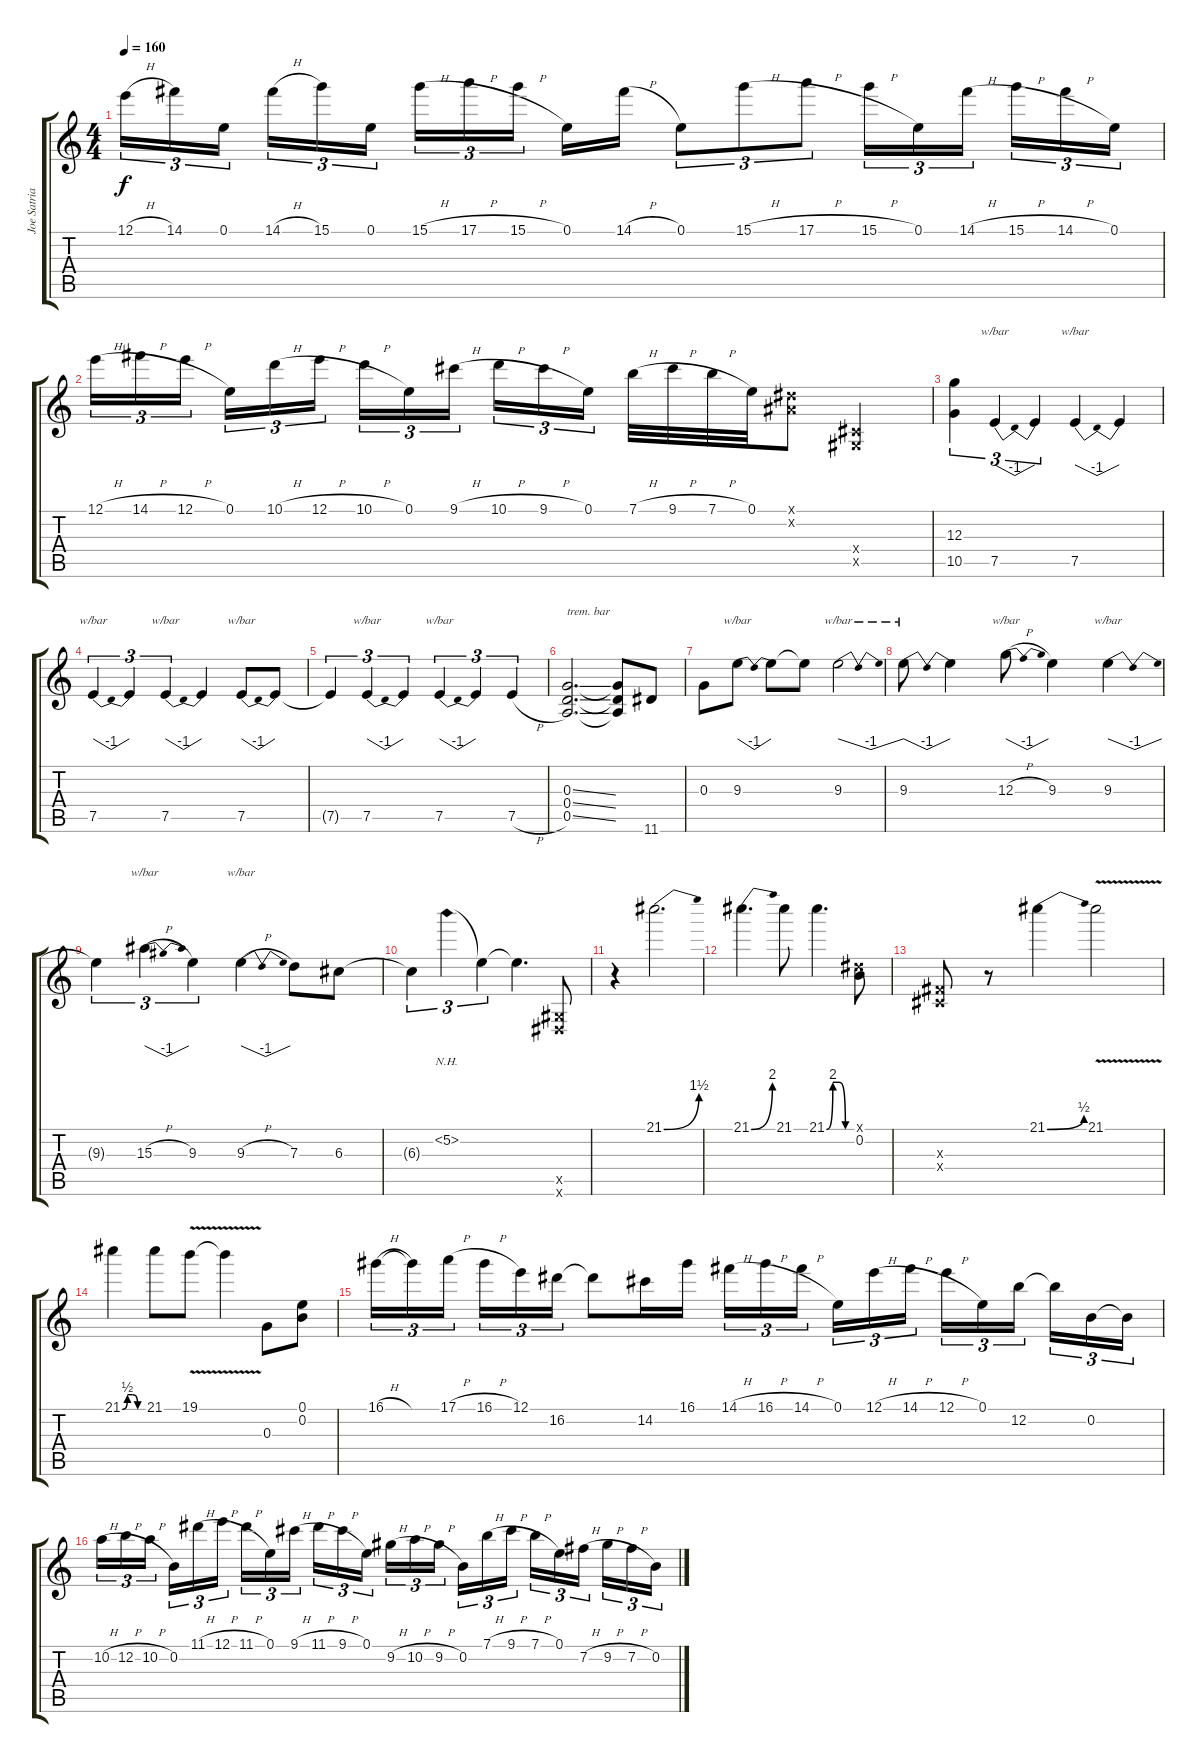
\track ("Joe Satriani Lead" "Joe Satria") {instrument distortionguitar}
\staff {score tabs}
\tuning (E4 B3 G3 D3 A2 E2) {hide}
\ts (4 4)
\tempo 160
\clef g2
\ks c
12.1{h}.16{tu (3 2) dy f} 14.1.16{tu (3 2)} 0.1.16{tu (3 2)} 14.1{h}.16{tu (3 2)} 15.1.16{tu (3 2)} 0.1.16{tu (3 2)} 15.1{h}.16{tu (3 2)} 17.1{h}.16{tu (3 2)} 15.1{h}.16{tu (3 2)} 0.1.16 14.1{h}.16 0.1.8{tu (3 2)} 15.1{h}.8{tu (3 2)} 17.1{h}.8{tu (3 2)} 15.1{h}.16{tu (3 2)} 0.1.16{tu (3 2)} 14.1{h}.16{tu (3 2)} 15.1{h}.16{tu (3 2)} 14.1{h}.16{tu (3 2)} 0.1.16{tu (3 2)} |
12.1{h}.16{tu (3 2)} 14.1{h}.16{tu (3 2)} 12.1{h}.16{tu (3 2)} 0.1.16{tu (3 2)} 10.1{h}.16{tu (3 2)} 12.1{h}.16{tu (3 2)} 10.1{h}.16{tu (3 2)} 0.1.16{tu (3 2)} 9.1{h}.16{tu (3 2)} 10.1{h}.16{tu (3 2)} 9.1{h}.16{tu (3 2)} 0.1.16{tu (3 2)} 7.1{h}.32 9.1{h}.32 7.1{h}.32 0.1.32 (-1.1{x} -1.2{x}).8 (-1.4{x} -1.5{x}).4 |
(12.3 10.5).4{tu (3 2)} 7.5.4{tu (3 2) tbe (dip default 0 0 30 -4 60 0)} 7.5{t}.4{tu (3 2)} 7.5.4{tbe (dip default 0 0 30 -4 60 0)} 7.5{t}.4 |
7.5.4{tu (3 2) tbe (dip default 0 0 30 -4 60 0)} 7.5{t}.4{tu (3 2)} 7.5.4{tu (3 2) tbe (dip default 0 0 30 -4 60 0)} 7.5{t}.4 7.5.8{tbe (dip default 0 0 30 -4 60 0)} 7.5{t}.8 |
7.5{t}.4{tu (3 2)} 7.5.4{tu (3 2) tbe (dip default 0 0 30 -4 60 0)} 7.5{t}.4{tu (3 2)} 7.5.4{tu (3 2) tbe (dip default 0 0 30 -4 60 0)} 7.5{t}.4{tu (3 2)} 7.5{h}.4{tu (3 2)} |
(0.3{ss} 0.4{ss} 0.5{ss}).2{d txt "trem. bar"} (0.3{t} 0.4{t} 0.5{t}).8 11.6.8 |
0.3.8 9.3.8{tbe (dip default 0 0 30 -4 60 0)} 9.3{t}.8 9.3{t}.8 9.3.2{tbe (dip default 0 0 30 -4 60 0)} |
9.3.8{tbe (dip default 0 0 30 -4 60 0)} 9.3{t}.4 12.3{h}.8{tbe (dip default 0 0 30 -4 60 0)} 9.3.4 9.3.4{tbe (dip default 0 0 30 -4 60 0)} |
9.3{t}.4{tu (3 2)} 15.3{h}.4{tu (3 2) tbe (dip default 0 0 30 -4 60 0)} 9.3.4{tu (3 2)} 9.3{h}.4{tbe (dip default 0 0 30 -4 60 0)} 7.3.8 6.3.8 |
6.3{t}.4{tu (3 2)} 5.2{nh}.4{tu (3 2)} 5.2{t}.4{tu (3 2)} 5.2{t}.4{d} (-1.5{x} -1.6{x}).8 |
r.4 21.1{be (bend 0 0 60 6)}.2{d} |
21.1{be (bend 0 0 60 8)}.4{d} 21.1.8 21.1{be (custom 0 0 15 8 30 8 45 0 60 0)}.4{d} (-1.1{x} 0.2).8 |
(-1.3{x} -1.4{x}).8 r.8 21.1{be (bend 0 0 60 2)}.4 21.1{v}.2 |
21.1{be (custom 0 0 15 2 30 2 45 0 60 0)}.4 21.1.8 19.1{v}.8 19.1{t}.4 0.3.8 (0.1 0.2).8 |
16.1{h}.16{tu (3 2)} 16.1{t}.16{tu (3 2)} 17.1{h}.16{tu (3 2)} 16.1{h}.16{tu (3 2)} 12.1.16{tu (3 2)} 16.2.16{tu (3 2)} 16.2{t}.8 14.2.16 16.1.16 14.1{h}.16{tu (3 2)} 16.1{h}.16{tu (3 2)} 14.1{h}.16{tu (3 2)} 0.1.16{tu (3 2)} 12.1{h}.16{tu (3 2)} 14.1{h}.16{tu (3 2)} 12.1{h}.16{tu (3 2)} 0.1.16{tu (3 2)} 12.2.16{tu (3 2)} 12.2{t}.16{tu (3 2)} 0.2.16{tu (3 2)} 0.2{t}.16{tu (3 2)} |
10.2{h}.16{tu (3 2)} 12.2{h}.16{tu (3 2)} 10.2{h}.16{tu (3 2)} 0.2.16{tu (3 2)} 11.1{h}.16{tu (3 2)} 12.1{h}.16{tu (3 2)} 11.1{h}.16{tu (3 2)} 0.1.16{tu (3 2)} 9.1{h}.16{tu (3 2)} 11.1{h}.16{tu (3 2)} 9.1{h}.16{tu (3 2)} 0.1.16{tu (3 2)} 9.2{h}.16{tu (3 2)} 10.2{h}.16{tu (3 2)} 9.2{h}.16{tu (3 2)} 0.2.16{tu (3 2)} 7.1{h}.16{tu (3 2)} 9.1{h}.16{tu (3 2)} 7.1{h}.16{tu (3 2)} 0.1.16{tu (3 2)} 7.2{h}.16{tu (3 2)} 9.2{h}.16{tu (3 2)} 7.2{h}.16{tu (3 2)} 0.2.16{tu (3 2)}
